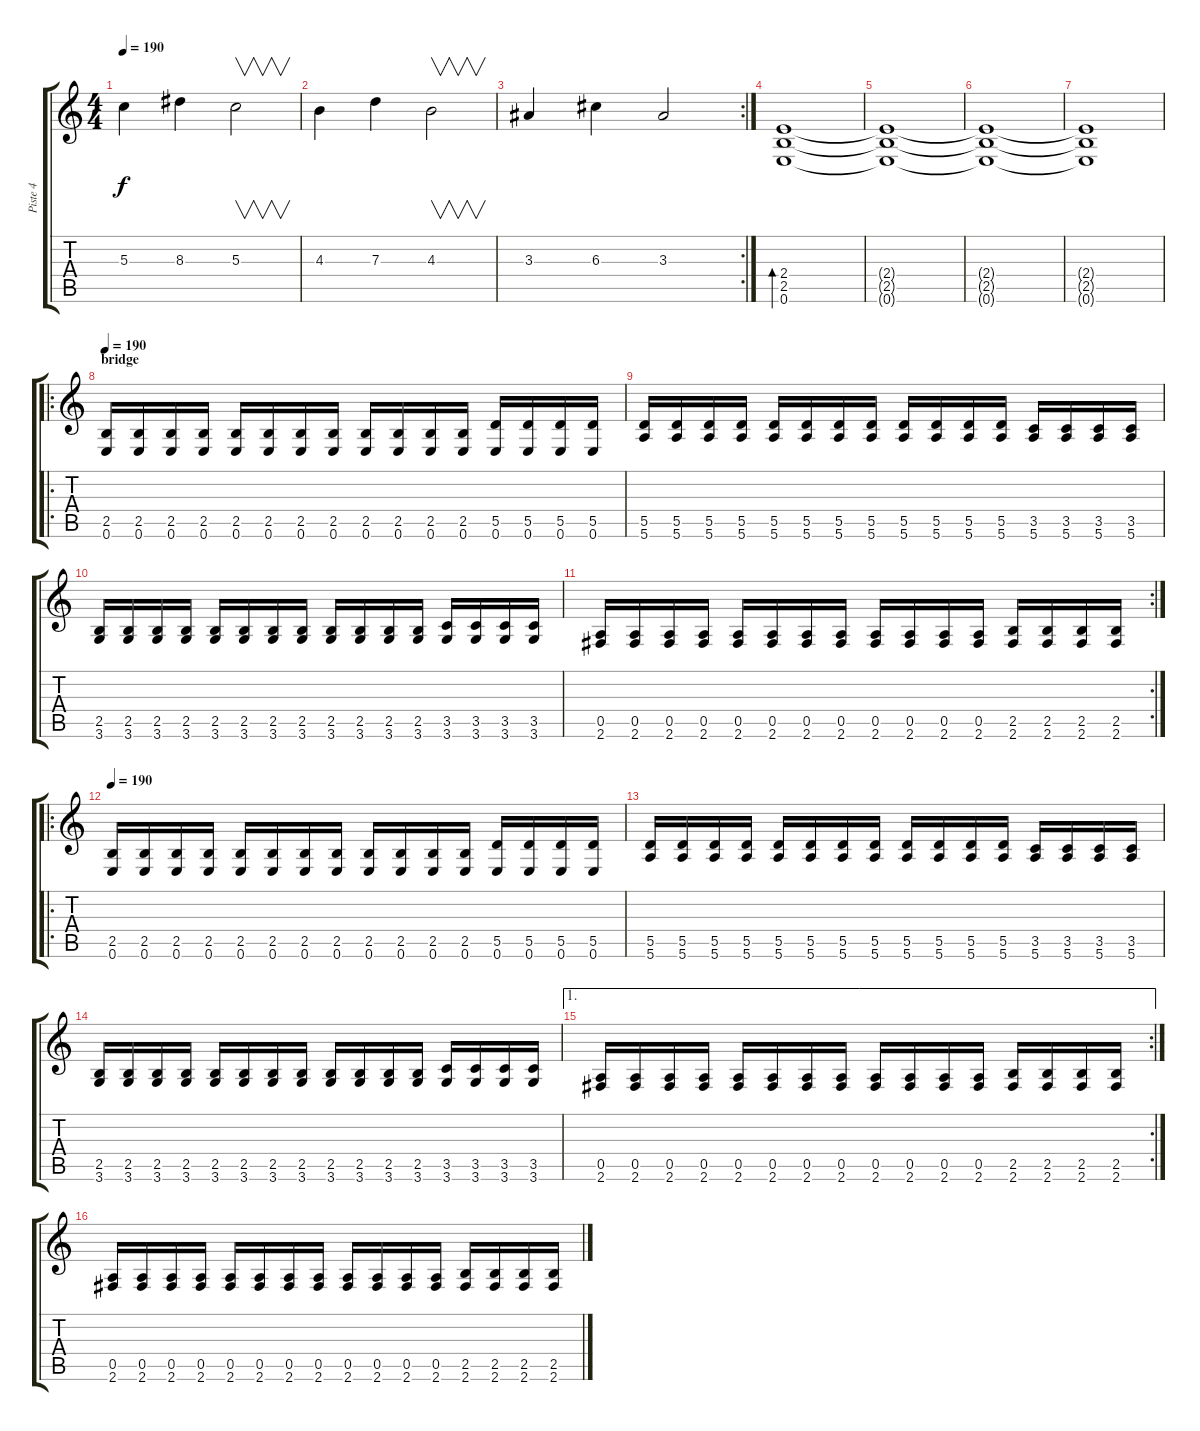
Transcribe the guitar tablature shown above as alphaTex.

\track ("Piste 4" "Piste 4") {instrument distortionguitar}
\staff {score tabs}
\tuning (E4 B3 G3 D3 A2 E2) {hide}
\ts (4 4)
\tempo 190
\clef g2
\ks c
5.3.4{dy f} 8.3.4 5.3.2{v} |
4.3.4 7.3.4 4.3.2{v} |
\rc 2
3.3.4 6.3.4 3.3.2 |
(2.4 2.5 0.6).1{bd 480 instrument distortionguitar} |
(2.4{t} 2.5{t} 0.6{t}).1 |
(2.4{t} 2.5{t} 0.6{t}).1 |
(2.4{t} 2.5{t} 0.6{t}).1 |
\ro
\section ("" "bridge")
\tempo 190
(2.5 0.6).16 (2.5 0.6).16 (2.5 0.6).16 (2.5 0.6).16 (2.5 0.6).16 (2.5 0.6).16 (2.5 0.6).16 (2.5 0.6).16 (2.5 0.6).16 (2.5 0.6).16 (2.5 0.6).16 (2.5 0.6).16 (5.5 0.6).16 (5.5 0.6).16 (5.5 0.6).16 (5.5 0.6).16 |
(5.5 5.6).16 (5.5 5.6).16 (5.5 5.6).16 (5.5 5.6).16 (5.5 5.6).16 (5.5 5.6).16 (5.5 5.6).16 (5.5 5.6).16 (5.5 5.6).16 (5.5 5.6).16 (5.5 5.6).16 (5.5 5.6).16 (3.5 5.6).16 (3.5 5.6).16 (3.5 5.6).16 (3.5 5.6).16 |
(2.5 3.6).16 (2.5 3.6).16 (2.5 3.6).16 (2.5 3.6).16 (2.5 3.6).16 (2.5 3.6).16 (2.5 3.6).16 (2.5 3.6).16 (2.5 3.6).16 (2.5 3.6).16 (2.5 3.6).16 (2.5 3.6).16 (3.5 3.6).16 (3.5 3.6).16 (3.5 3.6).16 (3.5 3.6).16 |
\rc 2
(0.5 2.6).16 (0.5 2.6).16 (0.5 2.6).16 (0.5 2.6).16 (0.5 2.6).16 (0.5 2.6).16 (0.5 2.6).16 (0.5 2.6).16 (0.5 2.6).16 (0.5 2.6).16 (0.5 2.6).16 (0.5 2.6).16 (2.5 2.6).16 (2.5 2.6).16 (2.5 2.6).16 (2.5 2.6).16 |
\ro
\tempo 190
(2.5 0.6).16 (2.5 0.6).16 (2.5 0.6).16 (2.5 0.6).16 (2.5 0.6).16 (2.5 0.6).16 (2.5 0.6).16 (2.5 0.6).16 (2.5 0.6).16 (2.5 0.6).16 (2.5 0.6).16 (2.5 0.6).16 (5.5 0.6).16 (5.5 0.6).16 (5.5 0.6).16 (5.5 0.6).16 |
(5.5 5.6).16 (5.5 5.6).16 (5.5 5.6).16 (5.5 5.6).16 (5.5 5.6).16 (5.5 5.6).16 (5.5 5.6).16 (5.5 5.6).16 (5.5 5.6).16 (5.5 5.6).16 (5.5 5.6).16 (5.5 5.6).16 (3.5 5.6).16 (3.5 5.6).16 (3.5 5.6).16 (3.5 5.6).16 |
(2.5 3.6).16 (2.5 3.6).16 (2.5 3.6).16 (2.5 3.6).16 (2.5 3.6).16 (2.5 3.6).16 (2.5 3.6).16 (2.5 3.6).16 (2.5 3.6).16 (2.5 3.6).16 (2.5 3.6).16 (2.5 3.6).16 (3.5 3.6).16 (3.5 3.6).16 (3.5 3.6).16 (3.5 3.6).16 |
\ae 1
\rc 2
(0.5 2.6).16 (0.5 2.6).16 (0.5 2.6).16 (0.5 2.6).16 (0.5 2.6).16 (0.5 2.6).16 (0.5 2.6).16 (0.5 2.6).16 (0.5 2.6).16 (0.5 2.6).16 (0.5 2.6).16 (0.5 2.6).16 (2.5 2.6).16 (2.5 2.6).16 (2.5 2.6).16 (2.5 2.6).16 |
(0.5 2.6).16 (0.5 2.6).16 (0.5 2.6).16 (0.5 2.6).16 (0.5 2.6).16 (0.5 2.6).16 (0.5 2.6).16 (0.5 2.6).16 (0.5 2.6).16 (0.5 2.6).16 (0.5 2.6).16 (0.5 2.6).16 (2.5 2.6).16 (2.5 2.6).16 (2.5 2.6).16 (2.5 2.6).16
